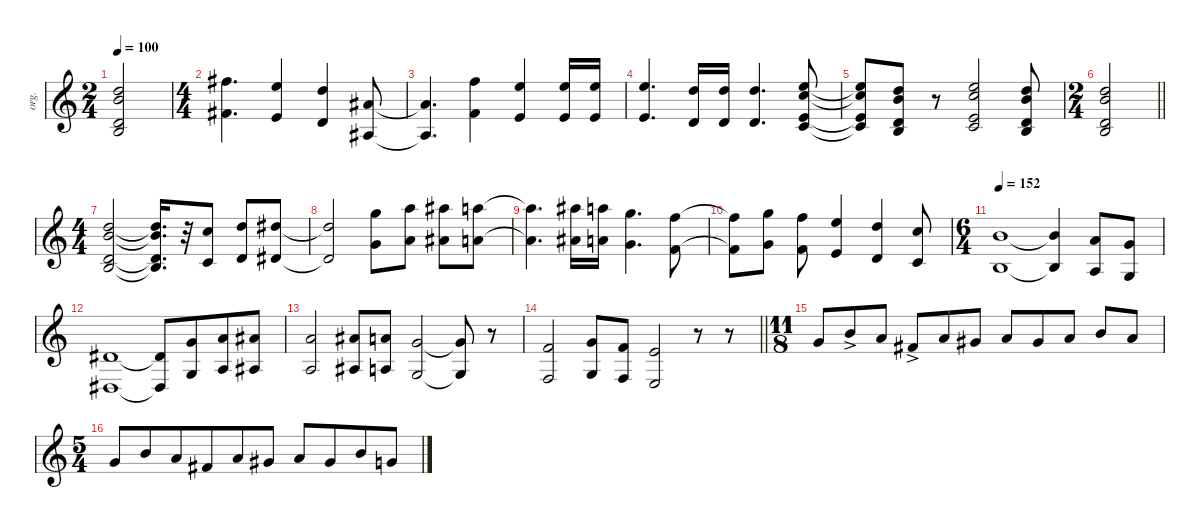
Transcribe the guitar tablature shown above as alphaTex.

\defaultSystemsLayout 4
\hideDynamics
\bracketExtendMode nobrackets
\otherSystemsTrackNameOrientation horizontal
\track ("Kevin Moore (Keyboard)" "org.") {instrument drawbarorgan}
\staff {score}
\tuning (E5 B4 G4 D4 A3 D3)
\ts (2 4)
\beaming (8 2 2)
\tempo 100
\clef g2
\ks c
(3.2 4.3 0.4 2.5).2{dy f beam Up} |
\ts (4 4)
\beaming (8 2 2 2 2)
(7.2{acc #} 4.4{acc #}).4{d beam Down} (5.2 2.4).4{beam Up} (3.2 0.4).4{beam Up} (3.3{acc #} 1.5{acc #}).8{beam Up} |
(3.3{t acc #} 1.5{t acc #}).4{d beam Up} (6.2 3.4).4{beam Down} (5.2 2.4).4{beam Up} (5.2 2.4).16{beam Up} (5.2 2.4).16{beam Up} |
(5.2 2.4).4{d beam Up} (3.2 0.4).16{beam Up} (3.2 0.4).16{beam Up} (3.2 0.4).4{d beam Up} (5.2 5.3 2.4 3.5).8{beam Up} |
(5.2{t} 5.3{t} 2.4{t} 3.5{t}).8{beam Up} (3.2 4.3 0.4 2.5).8{beam Up} r.8{beam Up} (5.2 5.3 2.4 3.5).2{beam Up} (3.2 4.3 0.4 2.5).8{beam Up} |
\ts (2 4)
\beaming (8 2 2)
\barLineRight lightlight
(3.2 4.3 0.4 2.5).2{beam Up} |
\ts (4 4)
\beaming (8 2 2 2 2)
(3.2 4.3 0.4 2.5).2{beam Up} (3.2{t} 4.3{t} 0.4{t} 2.5{t}).16{d beam Up} r.32{beam Up} (5.3 3.5).8{beam Up} (3.2 0.4).8{beam Up} (4.2{acc #} 1.4{acc #}).8{beam Up} |
(4.2{t acc #} 1.4{t acc #}).2{beam Up} (3.1 0.3).8{beam Down} (5.1 2.3).8{beam Down} (6.1{acc #} 3.3{acc #}).8{beam Down} (5.1 2.3).8{beam Down} |
(5.1{t} 2.3{t}).4{d beam Down} (6.1{acc #} 3.3{acc #}).16{beam Down} (5.1 2.3).16{beam Down} (3.1 0.3).4{d beam Down} (6.2 3.4).8{beam Down} |
(6.2{t} 3.4{t}).8{beam Down} (3.1 0.3).8{beam Down} (6.2 3.4).8{beam Down} (5.2 2.4).4{beam Up} (3.2 0.4).4{beam Up} (5.3 3.5).8{beam Up} |
\ts (6 4)
\beaming (8 6 6)
\tempo 152
(4.3 2.5).1{beam Up} (4.3{t} 2.5{t}).4{beam Up} (2.3 0.5).8{beam Up} (5.4 5.6).8{beam Up} |
(1.4{acc #} 1.6{acc #}).1{beam Up} (1.4{t acc #} 1.6{t acc #}).8{beam Up} (5.4 5.6).8{beam Up} (2.3 0.5).8{beam Up} (3.3{acc #} 1.5{acc #}).8{beam Up} |
(2.3 0.5).2{beam Up} (3.3{acc #} 1.5{acc #}).8{beam Up} (2.3 0.5).8{beam Up} (5.4 5.6).2{beam Up} (5.4{t} 5.6{t}).8{beam Up} r.8{beam Up} |
\barLineRight lightlight
(3.4 3.6).2{beam Up} (5.4 5.6).8{beam Up} (3.4 3.6).8{beam Up} (2.4 2.6).2{beam Up} r.8{beam Up} r.8{beam Up} |
\ts (11 8)
\beaming (8 3 3 3 2)
5.4.8{instrument drawbarorgan beam Up} 4.3{ac}.8{beam Up} 7.4.8{beam Up} 4.4{ac acc #}.8{beam Up} 7.4.8{beam Up} 6.4{acc #}.8{beam Up} 7.4.8{beam Up} 6.4{acc #}.8{beam Up} 7.4.8{beam Up} 4.3.8{beam Up} 7.4.8{beam Up} |
\ts (5 4)
\beaming (8 6 4)
5.4.8{beam Up} 4.3.8{beam Up} 7.4.8{beam Up} 4.4{acc #}.8{beam Up} 7.4.8{beam Up} 6.4{acc #}.8{beam Up} 7.4.8{beam Up} 6.4{acc #}.8{beam Up} 4.3.8{beam Up} 5.4.8{beam Up}
